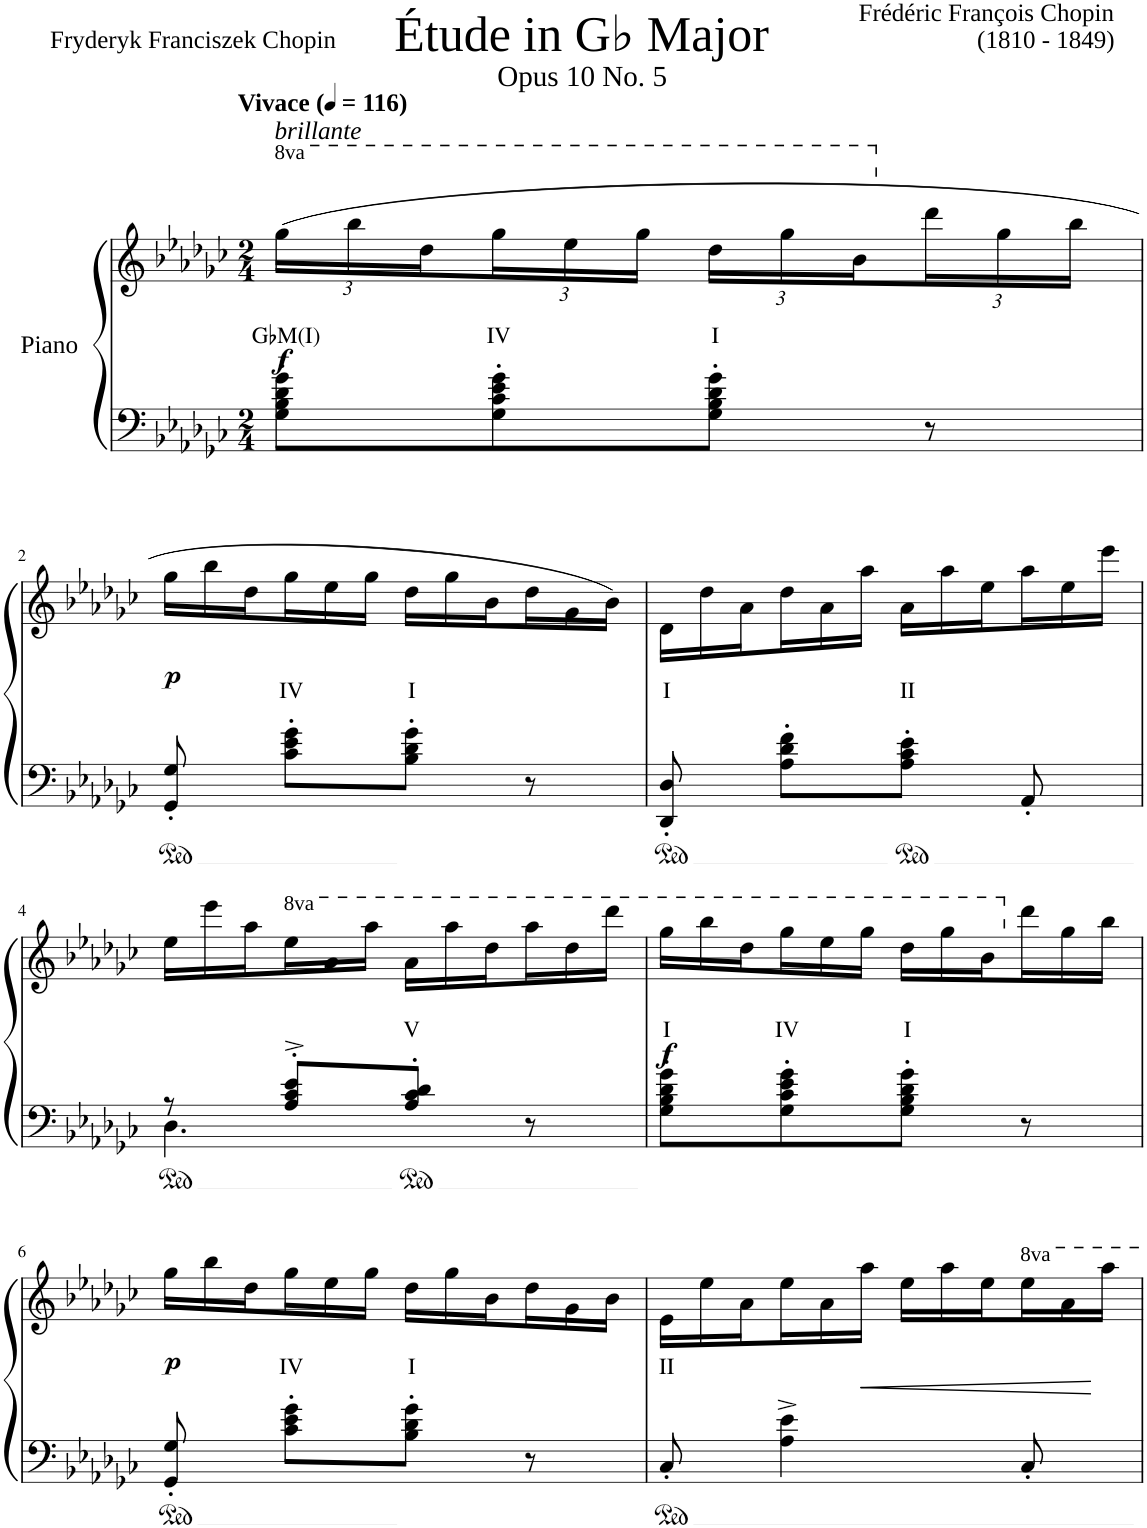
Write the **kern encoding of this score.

**kern	**kern	**text	**dynam
*part1	*part1	*part1	*part1
*staff2	*staff1	*staff1	*staff1/2
*I"Piano	*	*	*
*I'Pno	*	*	*
*clefF4	*clefG2	*	*
*k[b-e-a-d-g-c-]	*k[b-e-a-d-g-c-]	*	*
*M2/4	*M2/4	*	*
*MM116	*MM116	*	*
*	*8va	*	*
*	*Xbrackettup	*	*
=1	=1	=1	=1
!	!LO:TX:a:B:t=Vivace	!	!
!	!LO:TX:a:i:t=brillante	!	!
!	!	!LO:LY:b	!LO:DY:b
8G-\' 8B-\' 8d-\' 8g-\'L	(24ggg-\LL	G♭M(I)	f
.	24bbb-\	.	.
.	24ddd-\	.	.
!	!	!LO:LY:b	!
8G-\' 8c-\' 8e-\' 8g-\'	24ggg-\	IV	.
.	24eee-\	.	.
.	24ggg-\JJ	.	.
!	!	!LO:LY:b	!
8G-\' 8B-\' 8d-\' 8g-\'J	24ddd-\LL	I	.
.	24ggg-\	.	.
.	24bb-\	.	.
*	*X8va	*	*
8r	24ddd-\	.	.
.	24gg-\	.	.
.	24bb-\JJ	.	.
!!LO:LB:g=z
=2	=2	=2	=2
*	*Xtuplet	*	*
!	!	!	!LO:DY:b
8GG-/' 8G-/'	24gg-\LL	.	p
.	24bb-\	.	.
.	24dd-\	.	.
!	!	!LO:LY:b	!
8c-\' 8e-\' 8g-\'L	24gg-\	IV	.
.	24ee-\	.	.
.	24gg-\JJ	.	.
!	!	!LO:LY:b	!
8B-\' 8d-\' 8g-\'J	24dd-\LL	I	.
.	24gg-\	.	.
.	24b-\	.	.
8r	24dd-\	.	.
.	24g-\	.	.
.	24b-\JJ)	.	.
=3	=3	=3	=3
!	!	!LO:LY:b	!
8DD-/' 8D-/'	24d-\LL	I	.
.	24dd-\	.	.
.	24a-\	.	.
8A-\' 8d-\' 8f\'L	24dd-\	.	.
.	24a-\	.	.
.	24aa-\JJ	.	.
!	!	!LO:LY:b	!
8A-\' 8c-\' 8e-\'J	24a-\LL	II	.
.	24aa-\	.	.
.	24ee-\	.	.
8AA-'/	24aa-\	.	.
.	24ee-\	.	.
.	24eee-\JJ	.	.
!!LO:LB:g=z
=4	=4	=4	=4
*^	*	*	*
8r	4.D-\	24ee-\LL	.	.
.	.	24eee-\	.	.
.	.	24aa-\	.	.
*	*	*8va	*	*
8A-/'^ 8c-/'^ 8e-/'^L	.	24eee-\	.	.
.	.	24aa-\	.	.
.	.	24aaa-\JJ	.	.
!	!	!	!LO:LY:b	!
8A-/' 8c-/' 8d-/'J	.	24aa-\LL	V	.
.	.	24aaa-\	.	.
.	.	24ddd-\	.	.
8r	8ryy	24aaa-\	.	.
.	.	24ddd-\	.	.
.	.	24dddd-\JJ	.	.
*v	*v	*	*	*
=5	=5	=5	=5
!	!	!LO:LY:b	!LO:DY:b
8G-\' 8B-\' 8d-\' 8g-\'L	24ggg-\LL	I	f
.	24bbb-\	.	.
.	24ddd-\	.	.
!	!	!LO:LY:b	!
8G-\' 8c-\' 8e-\' 8g-\'	24ggg-\	IV	.
.	24eee-\	.	.
.	24ggg-\JJ	.	.
!	!	!LO:LY:b	!
8G-\' 8B-\' 8d-\' 8g-\'J	24ddd-\LL	I	.
.	24ggg-\	.	.
.	24bb-\	.	.
*	*X8va	*	*
8r	24ddd-\	.	.
.	24gg-\	.	.
.	24bb-\JJ	.	.
!!LO:LB:g=z
=6	=6	=6	=6
!	!	!	!LO:DY:b
8GG-/' 8G-/'	24gg-\LL	.	p
.	24bb-\	.	.
.	24dd-\	.	.
!	!	!LO:LY:b	!
8c-\' 8e-\' 8g-\'L	24gg-\	IV	.
.	24ee-\	.	.
.	24gg-\JJ	.	.
!	!	!LO:LY:b	!
8B-\' 8d-\' 8g-\'J	24dd-\LL	I	.
.	24gg-\	.	.
.	24b-\	.	.
8r	24dd-\	.	.
.	24g-\	.	.
.	24b-\JJ	.	.
=7	=7	=7	=7
!	!	!LO:LY:b	!
8C-'/	24e-\LL	II	.
.	24ee-\	.	.
.	24a-\	.	.
4A-\^ 4e-\^	24ee-\	.	.
.	24a-\	.	.
!	!	!	!LO:HP:b
.	24aa-\JJ	.	<
.	24ee-\LL	.	.
.	24aa-\	.	.
.	24ee-\	.	.
8C-'/	24eee-\	.	.
.	24aa-\	.	.
.	24aaa-\JJ	.	[
=	=	=	=
*-	*-	*-	*-
